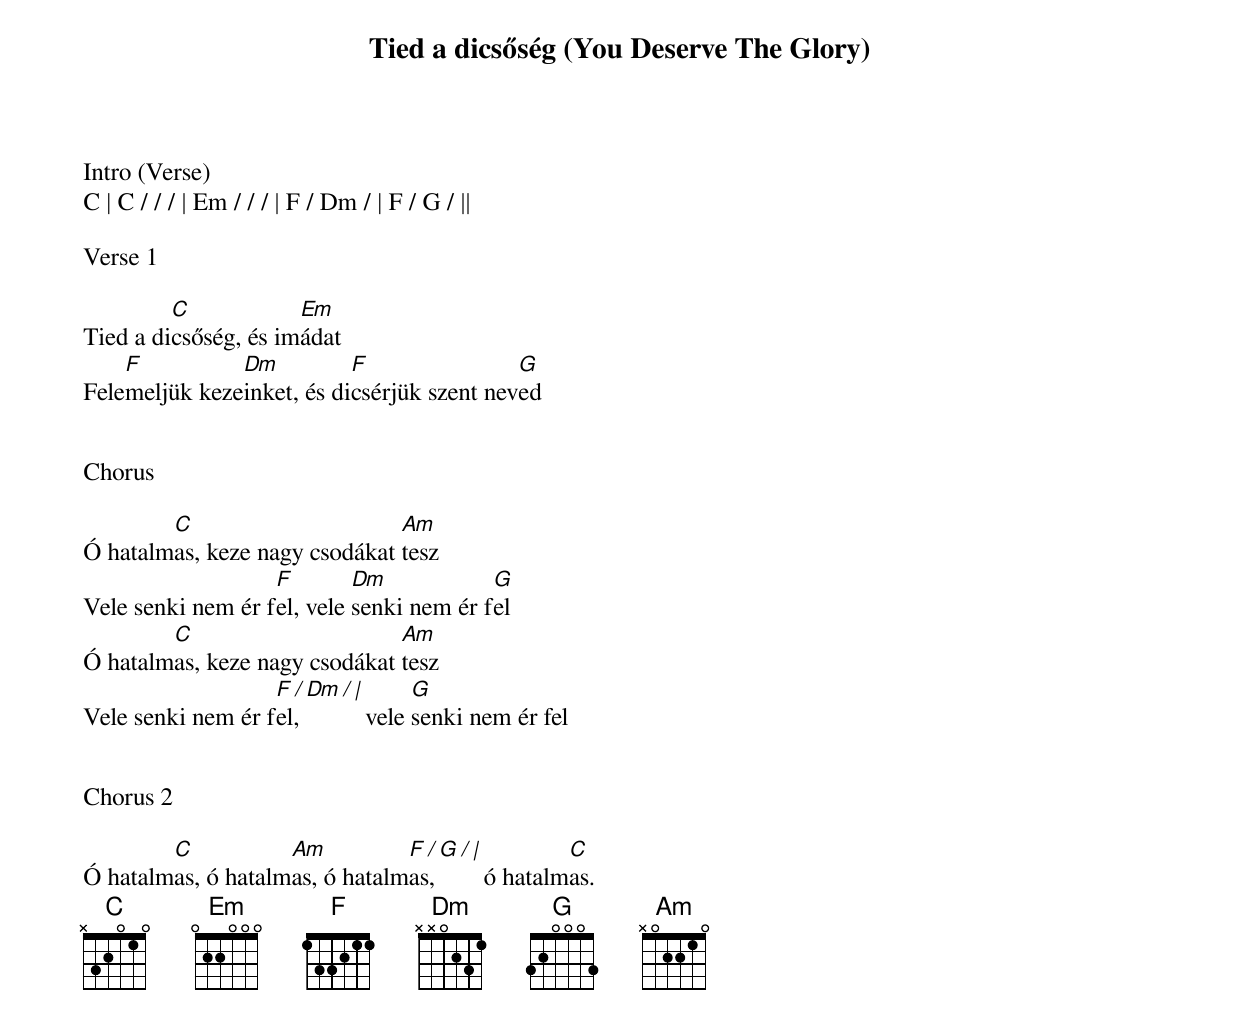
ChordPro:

{title: Tied a dicsőség (You Deserve The Glory)}
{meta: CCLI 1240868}
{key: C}
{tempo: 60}
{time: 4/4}
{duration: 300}



Intro (Verse)
C | C / / / | Em / / / | F / Dm / | F / G / ||

Verse 1

Tied a di[C]csőség, és im[Em]ádat
Fele[F]meljük keze[Dm]inket, és di[F]csérjük szent nev[G]ed


Chorus

Ó hatalm[C]as, keze nagy csodákat [Am]tesz
Vele senki nem ér f[F]el, vele [Dm]senki nem ér f[G]el
Ó hatalm[C]as, keze nagy csodákat [Am]tesz
Vele senki nem ér f[F / Dm / |]el, []vele [G]senki nem ér fel


Chorus 2

Ó hatalm[C]as, ó hatalm[Am]as, ó hatalm[F / G / |]as, []ó hatalm[C]as.
